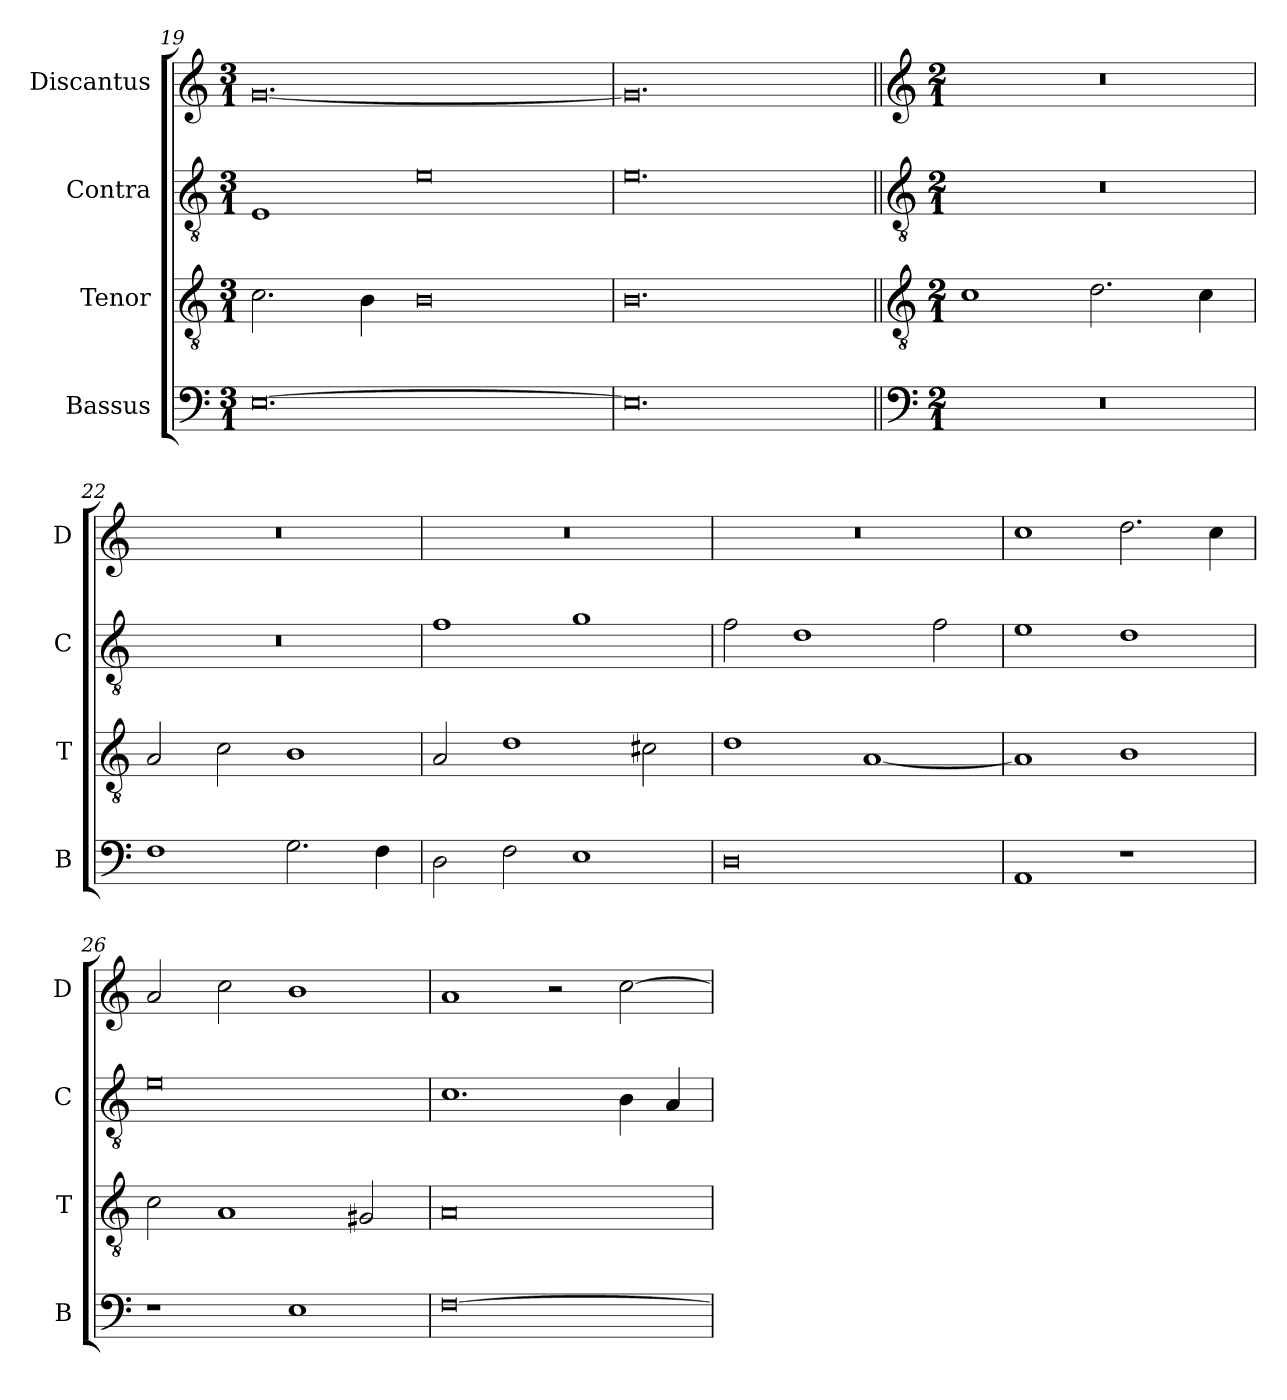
**kern	**kern	**kern	**kern
*part4	*part3	*part2	*part1
*staff4	*staff3	*staff2	*staff1
*I"Bassus	*I"Tenor	*I"Contra	*I"Discantus
*I'B	*I'T	*I'C	*I'D
*clefF4	*clefGv2	*clefGv2	*clefG2
*k[]	*k[]	*k[]	*k[]
*M3/1	*M3/1	*M3/1	*M3/1
=19	=19	=19	=19
[0.E	2.c\	1E	[0.g
.	4B\	.	.
.	0B	0e	.
=20	=20	=20	=20
0.E]	0.B	0.e	0.g]
!!LO:LB:g=z
=21||	=21||	=21||	=21||
*clefF4	*clefGv2	*clefGv2	*clefG2
*k[]	*k[]	*k[]	*k[]
*M2/1	*M2/1	*M2/1	*M2/1
0r	1c	0r	0r
.	2.d\	.	.
.	4c\	.	.
=22	=22	=22	=22
1F	2A/	0r	0r
.	2c\	.	.
2.G\	1B	.	.
4F\	.	.	.
=23	=23	=23	=23
2D\	2A/	1f	0r
2F\	1d	.	.
1E	.	1g	.
.	2c#X\	.	.
=24	=24	=24	=24
0D	1d	2f\	0r
.	.	1d	.
.	[1A	.	.
.	.	2f\	.
=25	=25	=25	=25
1AA	1A]	1e	1cc
1r	1B	1d	2.dd\
.	.	.	4cc\
=26	=26	=26	=26
1r	2c\	0e	2a/
.	1A	.	2cc\
1E	.	.	1b
.	2G#X/	.	.
=27	=27	=27	=27
[0F	0A	1.c	1a
.	.	.	2r
.	.	4B\	[2cc\
.	.	4A/	.
=	=	=	=
*-	*-	*-	*-
